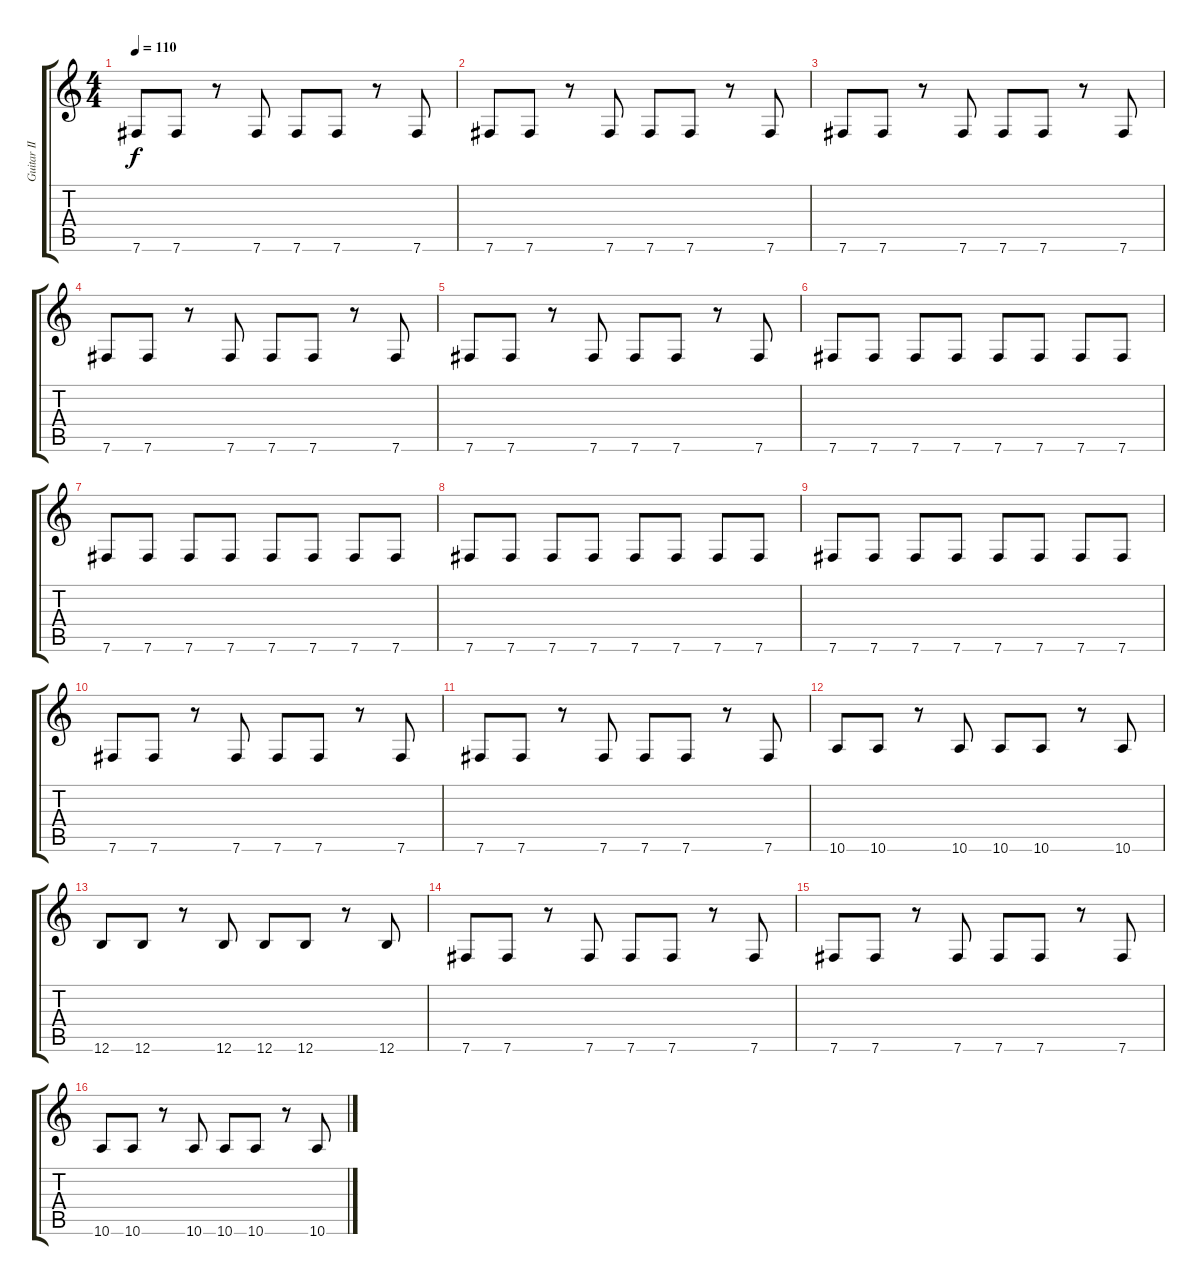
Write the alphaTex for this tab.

\track ("Guitar II [Mike Gallagher]" "Guitar II ") {instrument distortionguitar}
\staff {score tabs}
\tuning (Db4 Ab3 E3 B2 Gb2 B1) {hide}
\ts (4 4)
\tempo 110
\clef g2
\ks c
7.6.8{dy f} 7.6.8 r.8 7.6.8 7.6.8 7.6.8 r.8 7.6.8 |
7.6.8 7.6.8 r.8 7.6.8 7.6.8 7.6.8 r.8 7.6.8 |
7.6.8 7.6.8 r.8 7.6.8 7.6.8 7.6.8 r.8 7.6.8 |
7.6.8 7.6.8 r.8 7.6.8 7.6.8 7.6.8 r.8 7.6.8 |
7.6.8 7.6.8 r.8 7.6.8 7.6.8 7.6.8 r.8 7.6.8 |
7.6.8 7.6.8 7.6.8 7.6.8 7.6.8 7.6.8 7.6.8 7.6.8 |
7.6.8 7.6.8 7.6.8 7.6.8 7.6.8 7.6.8 7.6.8 7.6.8 |
7.6.8 7.6.8 7.6.8 7.6.8 7.6.8 7.6.8 7.6.8 7.6.8 |
7.6.8 7.6.8 7.6.8 7.6.8 7.6.8 7.6.8 7.6.8 7.6.8 |
7.6.8 7.6.8 r.8 7.6.8 7.6.8 7.6.8 r.8 7.6.8 |
7.6.8 7.6.8 r.8 7.6.8 7.6.8 7.6.8 r.8 7.6.8 |
10.6.8 10.6.8 r.8 10.6.8 10.6.8 10.6.8 r.8 10.6.8 |
12.6.8 12.6.8 r.8 12.6.8 12.6.8 12.6.8 r.8 12.6.8 |
7.6.8 7.6.8 r.8 7.6.8 7.6.8 7.6.8 r.8 7.6.8 |
7.6.8 7.6.8 r.8 7.6.8 7.6.8 7.6.8 r.8 7.6.8 |
10.6.8 10.6.8 r.8 10.6.8 10.6.8 10.6.8 r.8 10.6.8
